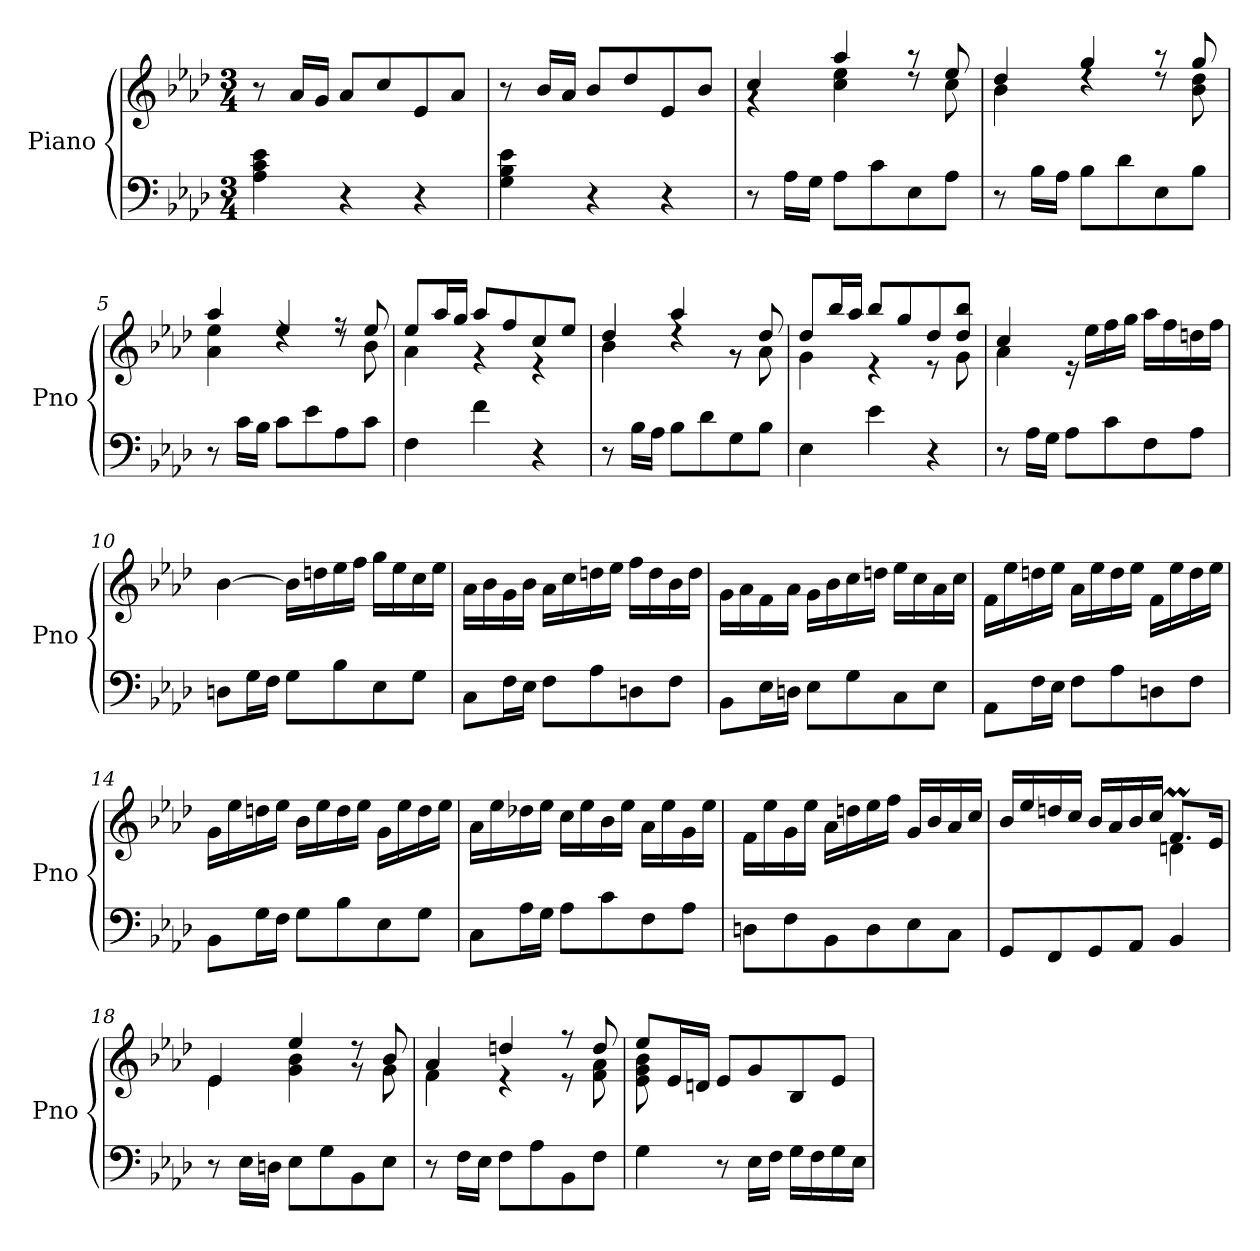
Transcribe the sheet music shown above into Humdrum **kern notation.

**kern	**kern
*part1	*part1
*staff2	*staff1
*I"Piano	*
*I'Pno	*
*clefF4	*clefG2
*k[b-e-a-d-]	*k[b-e-a-d-]
*M3/4	*M3/4
=1	=1
4A-\ 4c\ 4e-\	8r
.	16a-/LL
.	16g/JJ
4r	8a-/L
.	8cc/
4r	8e-/
.	8a-/J
=2	=2
4G\ 4B-\ 4e-\	8r
.	16b-/LL
.	16a-/JJ
4r	8b-/L
.	8dd-/
4r	8e-/
.	8b-/J
=3	=3
*	*^
8r	4cc/	4rg
16A-\LL	.	.
16G\JJ	.	.
8A-\L	4aa-/	4cc\ 4ee-\
8c\	.	.
8E-\	8r	8rdd
8A-\J	8ee-/	8cc\
=4	=4	=4
8r	4dd-/	4b-\
16B-\LL	.	.
16A-\JJ	.	.
8B-\L	4gg/	4rdd
8d-\	.	.
8E-\	8r	8rdd
8B-\J	8gg/	8b-\ 8dd-\
=5	=5	=5
8r	4aa-/	4a-\ 4ee-\
16c\LL	.	.
16B-\JJ	.	.
8c\L	4ee-/	4rdd
8e-\	.	.
8A-\	8r	8rdd
8c\J	8ee-/	8b-\
!!LO:LB:g=z	!!
=6	=6	=6
4F\	8ee-/L	4a-\
.	16aa-/L	.
.	16gg/JJ	.
4f\	8aa-/L	4r
.	8ff/	.
4r	8cc/	4r
.	8ee-/J	.
=7	=7	=7
8r	4dd-/	4b-\
16B-\LL	.	.
16A-\JJ	.	.
8B-\L	4aa-/	4rdd
8d-\	.	.
8G\	8rg	8r
8B-\J	8dd-/	8a-\
=8	=8	=8
4E-\	8dd-/L	4g\
.	16bb-/L	.
.	16aa-/JJ	.
4e-\	8bb-/L	4r
.	8gg/	.
4r	8dd-/	8r
.	8dd-/ 8bb-/J	8g\
=9	=9	=9
8r	4cc/	4a-\
16A-\LL	.	.
16G\JJ	.	.
8A-\L	16re	2ryy
.	16ee-\LL	.
8c\	16ff\	.
.	16gg\JJ	.
8F\	16aa-\LL	.
.	16ff\	.
8A-\J	16ddn\	.
.	16ff\JJ	.
*	*v	*v
!!LO:LB:g=z
=10	=10
8Dn\L	[4b-\
16G\L	.
16F\JJ	.
8G\L	16b-\LL]
.	16ddn\
8B-\	16ee-\
.	16ff\JJ
8E-\	16gg\LL
.	16ee-\
8G\J	16cc\
.	16ee-\JJ
=11	=11
8C\L	16a-\LL
.	16b-\
16F\L	16g\
16E-\JJ	16b-\JJ
8F\L	16a-\LL
.	16cc\
8A-\	16ddn\
.	16ee-\JJ
8Dn\	16ff\LL
.	16dd\
8F\J	16b-\
.	16dd\JJ
=12	=12
8BB-\L	16g\LL
.	16a-\
16E-\L	16f\
16Dn\JJ	16a-\JJ
8E-\L	16g\LL
.	16b-\
8G\	16cc\
.	16ddn\JJ
8C\	16ee-\LL
.	16cc\
8E-\J	16a-\
.	16cc\JJ
!!LO:LB:g=z
=13	=13
8AA-\L	16f\LL
.	16ee-\
16F\L	16ddn\
16E-\JJ	16ee-\JJ
8F\L	16a-\LL
.	16ee-\
8A-\	16dd\
.	16ee-\JJ
8Dn\	16f\LL
.	16ee-\
8F\J	16dd\
.	16ee-\JJ
=14	=14
8BB-\L	16g\LL
.	16ee-\
16G\L	16ddn\
16F\JJ	16ee-\JJ
8G\L	16b-\LL
.	16ee-\
8B-\	16dd\
.	16ee-\JJ
8E-\	16g\LL
.	16ee-\
8G\J	16dd\
.	16ee-\JJ
=15	=15
8C\L	16a-\LL
.	16ee-\
16A-\L	16dd-X\
16G\JJ	16ee-\JJ
8A-\L	16cc\LL
.	16ee-\
8c\	16b-\
.	16ee-\JJ
8F\	16a-\LL
.	16ee-\
8A-\J	16g\
.	16ee-\JJ
!!LO:PB:g=z
=16	=16
8Dn\L	16f\LL
.	16ee-\
8F\	16g\
.	16ee-\JJ
8BB-\	16a-\LL
.	16ddn\
8D\	16ee-\
.	16ff\JJ
8E-\	16g/LL
.	16b-/
8C\J	16a-/
.	16cc/JJ
=17	=17
*	*^
8GG/L	16b-/LL	2ryy
.	16ee-/	.
8FF/	16ddn/	.
.	16cc/JJ	.
8GG/	16b-/LL	.
.	16a-/	.
8AA-/J	16b-/	.
.	16cc/JJ	.
4BB-/	8.fM/L	4dn\
.	16e-/Jk	.
=18	=18	=18
8r	4e-/	4e-\
16E-\LL	.	.
16Dn\JJ	.	.
8E-\L	4ee-/	4g\ 4b-\
8G\	.	.
8BB-\	8r	8r
8E-\J	8b-/	8g\
=19	=19	=19
8r	4a-/	4f\
16F\LL	.	.
16E-\JJ	.	.
8F\L	4ddn/	4r
8A-\	.	.
8BB-\	8r	8r
8F\J	8dd/	8f\ 8a-\
!!LO:LB:g=z	!!
=20	=20	=20
4G\	8ee-/L	8e-\ 8g\ 8b-\
.	16e-/L	2ryy
.	16dn/JJ	.
8r	8e-/L	.
16E-\LL	8g/	.
16F\JJ	.	.
16G\LL	8B-/	.
16F\	.	.
16G\	8e-/J	8ryy
16E-\JJ	.	.
*	*v	*v
=	=
*-	*-
